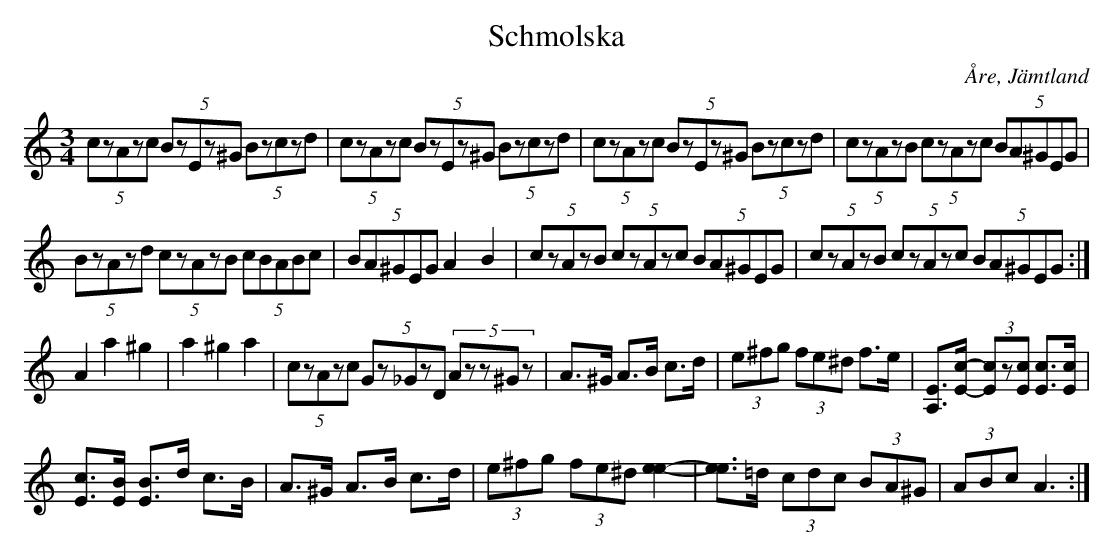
X:1
T:Schmolska
O:Åre, Jämtland
M:3/4
L:1/8
K:Am
(5:2 czAzc (5:2Bz-Ez^G (5:2Bzczd| (5:2 czAzc (5:2Bz-Ez^G (5:2Bzczd| (5:2 czAzc (5:2Bz-Ez^G (5:2Bzczd|  (5:2czAzB (5:2czAzc (5:2BA^GEG|
 (5:2BzAzd (5:2czAzB (5:2cBABc|   (5:2BA^GEG  A2 B2|   (5:2czAzB (5:2czAzc (5:2BA^GEG|  (5:2czAzB (5:2czAzc (5:2BA^GEG:|
A2 a2 ^g2|a2 ^g2 a2| (5:2 czAzc (5:2Gz_GzD (5:2Azz^Gz | A>^G A>B c>d | (3e^fg (3fe^d f>e | [EA,]>[c-E-] (3[cE]z[cE] [cE]>[cE] |
[cE]>[BE] [BE]>d c>B | A>^G A>B c>d | (3e^fg (3fe^d [e2-e2-] | [ee]>=d (3cdc (3BA^G | (3ABc A3 :|]
